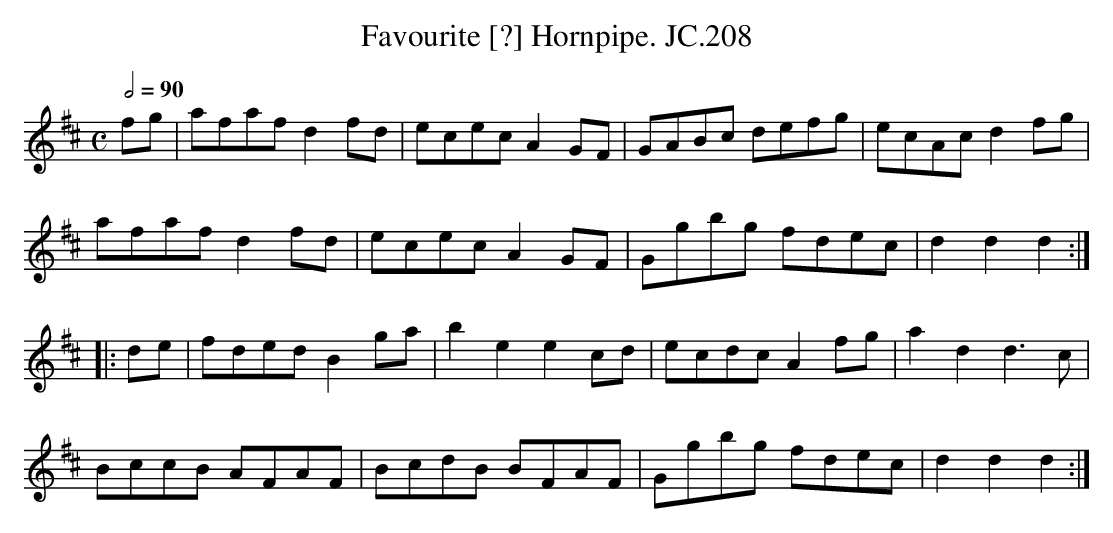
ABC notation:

X:1
T:Favourite [?] Hornpipe. JC.208
M:C
L:1/8
Q:2/4=90
K:D
fg|\\
afafd2fd|ececA2GF|GABc defg|ecAcd2fg|
afafd2fd|ececA2GF|Ggbg fdec|d2d2d2:|
|:de|fdedB2ga|b2e2e2cd|ecdcA2fg|a2d2d3c|
BccB AFAF|BcdB BFAF|Ggbg fdec|d2d2d2:|
